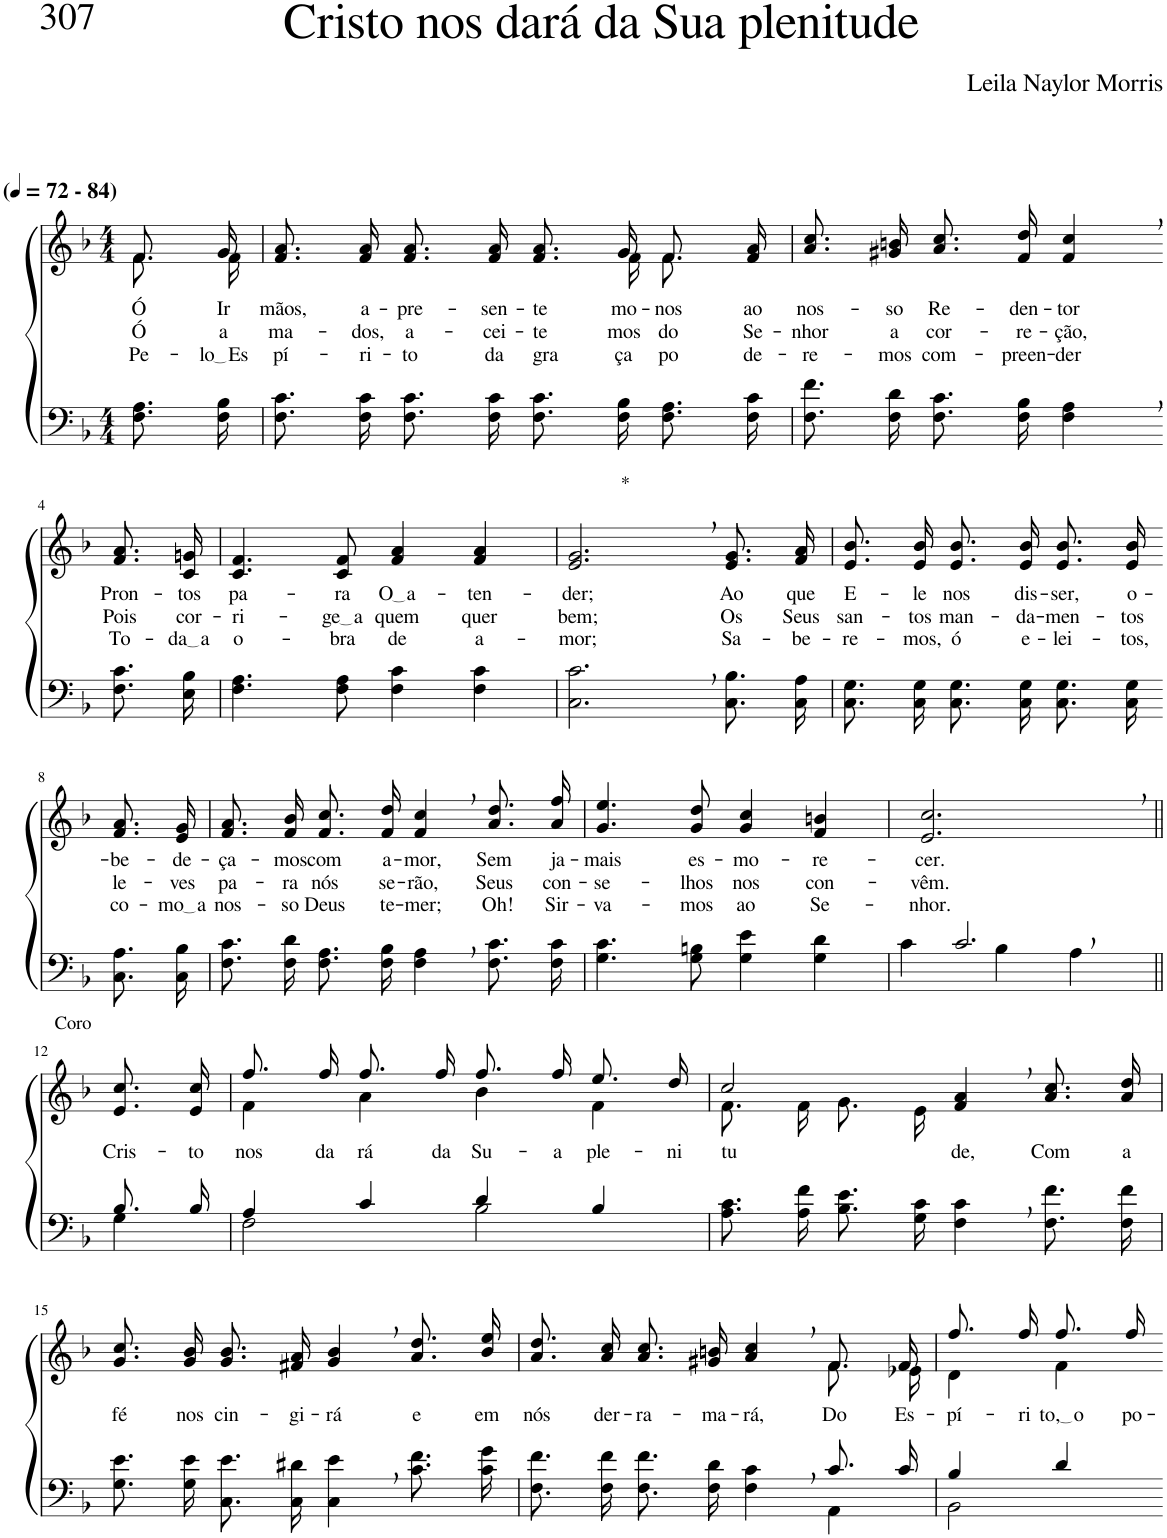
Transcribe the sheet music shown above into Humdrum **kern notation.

**kern	**kern	**text	**text	**text
*part2	*part1	*part1	*part1	*part1
*staff2	*staff1	*staff1	*staff1	*staff1
*I"Parte III e IV	*I"Parte I e II	*	*	*
*clefF4	*clefG2	*	*	*
*Trd1c2	*Trd1c2	*	*	*
*k[b-]	*k[b-]	*	*	*
*M4/4	*M4/4	*	*	*
*MM72	*MM72	*	*	*
=1	=1	=1	=1	=1
*	*^	*	*	*
!	!LO:TX:a:B:t=(	!	!	!	!
!	!LO:TX:a:B:t=- 84)	!	!	!	!
!	!	!	!LO:LY:b	!LO:LY:b	!LO:LY:b
8.F\ 8.A\L	8.f/L	8.f\L	Ó	Ó	Pe-
!	!	!	!LO:LY:b	!LO:LY:b	!LO:LY:b
16F\ 16B-\Jk	16g/Jk	16f\Jk	Ir-	a-	lo Es
=2	=2	=2	=2	=2	=2
!	!	!	!LO:LY:b	!LO:LY:b	!LO:LY:b
8.F\ 8.c\L	8.f/ 8.a/L	8.ryy	-mãos,	-ma-	-pí-
!	!	!	!LO:LY:b	!LO:LY:b	!LO:LY:b
*	*v	*v	*	*	*
16F\ 16c\Jk	16f/ 16a/Jk	a-	-dos,	-ri-
!	!	!LO:LY:b	!LO:LY:b	!LO:LY:b
8.F\ 8.c\L	8.f/ 8.a/L	-pre-	a-	-to
!	!	!LO:LY:b	!LO:LY:b	!LO:LY:b
16F\ 16c\Jk	16f/ 16a/Jk	-sen-	-cei-	da
!	!	!LO:LY:b	!LO:LY:b	!LO:LY:b
8.F\ 8.c\L	8.f/ 8.a/L	-te-	-te-	gra-
*	*^	*	*	*
!	!	!	!LO:LY:b	!LO:LY:b	!LO:LY:b
16F\ 16B-\Jk	16g/Jk	16f\KL	-mo-	-mos	-ça
!	!	!	!LO:LY:b	!LO:LY:b	!LO:LY:b
8.F\ 8.A\L	8.f/L	8.f\J	-nos	do	po-
!	!	!	!LO:LY:b	!LO:LY:b	!LO:LY:b
16F\ 16c\Jk	16f/ 16a/Jk	16ryy	ao	Se-	-de-
=3	=3	=3	=3	=3	=3
!	!	!	!LO:LY:b	!LO:LY:b	!LO:LY:b
*	*v	*v	*	*	*
8.F\ 8.f\L	8.a/ 8.cc/L	nos-	-nhor	-re-
!	!	!LO:LY:b	!LO:LY:b	!LO:LY:b
16F\ 16d\Jk	16g#X/ 16bn/Jk	-so	a	-mos
!	!	!LO:LY:b	!LO:LY:b	!LO:LY:b
8.F\ 8.c\L	8.a\ 8.cc\L	Re-	cor-	com-
!	!	!LO:LY:b	!LO:LY:b	!LO:LY:b
16F\ 16B-\Jk	16f\ 16dd\Jk	-den-	-re-	-preen-
!	!	!LO:LY:b	!LO:LY:b	!LO:LY:b
4F\, 4A\,	4f/, 4cc/,	-tor	-ção,	-der
!!LO:LB:g=z
=4-	=4-	=4-	=4-	=4-
!	!	!LO:LY:b	!LO:LY:b	!LO:LY:b
8.F\ 8.c\L	8.f/ 8.a/L	Pron-	Pois	To-
!	!	!LO:LY:b	!LO:LY:b	!LO:LY:b
16E\ 16B-\Jk	16c/ 16gn/Jk	-tos	cor-	da a
=5	=5	=5	=5	=5
!	!	!LO:LY:b	!LO:LY:b	!LO:LY:b
4.F\ 4.A\	4.c/ 4.f/	pa-	-ri-	o-
!	!	!LO:LY:b	!LO:LY:b	!LO:LY:b
8F\ 8A\	8c/ 8f/	-ra	ge a	-bra
!	!	!LO:LY:b	!LO:LY:b	!LO:LY:b
4F\ 4c\	4f/ 4a/	O a	quem	de
!	!	!LO:LY:b	!LO:LY:b	!LO:LY:b
4F\ 4c\	4f/ 4a/	-ten-	quer	a-
=6	=6	=6	=6	=6
!	!LO:TX:a:t=*	!	!	!
!	!	!LO:LY:b	!LO:LY:b	!LO:LY:b
2.C\, 2.c\,	2.e/, 2.g/,	-der;	bem;	-mor;
!	!	!LO:LY:b	!LO:LY:b	!LO:LY:b
8.C\ 8.B-\L	8.e/ 8.g/L	Ao	Os	Sa-
!	!	!LO:LY:b	!LO:LY:b	!LO:LY:b
16C\ 16A\Jk	16f/ 16a/Jk	que	Seus	-be-
=7	=7	=7	=7	=7
!	!	!LO:LY:b	!LO:LY:b	!LO:LY:b
8.C\ 8.G\L	8.e/ 8.b-/L	E-	san-	-re-
!	!	!LO:LY:b	!LO:LY:b	!LO:LY:b
16C\ 16G\Jk	16e/ 16b-/Jk	-le	-tos	-mos,
!	!	!LO:LY:b	!LO:LY:b	!LO:LY:b
8.C\ 8.G\L	8.e/ 8.b-/L	nos	man-	ó
!	!	!LO:LY:b	!LO:LY:b	!LO:LY:b
16C\ 16G\Jk	16e/ 16b-/Jk	dis-	-da-	e-
!	!	!LO:LY:b	!LO:LY:b	!LO:LY:b
8.C\ 8.G\L	8.e/ 8.b-/L	-ser,	-men-	-lei-
!	!	!LO:LY:b	!LO:LY:b	!LO:LY:b
16C\ 16G\Jk	16e/ 16b-/Jk	o-	-tos	-tos,
!!LO:LB:g=z
=8-	=8-	=8-	=8-	=8-
!	!	!LO:LY:b	!LO:LY:b	!LO:LY:b
8.C\ 8.A\L	8.f/ 8.a/L	-be-	le-	co-
!	!	!LO:LY:b	!LO:LY:b	!LO:LY:b
16C\ 16B-\Jk	16e/ 16g/Jk	-de-	-ves	mo a
=9	=9	=9	=9	=9
!	!	!LO:LY:b	!LO:LY:b	!LO:LY:b
8.F\ 8.c\L	8.f/ 8.a/L	-ça-	pa-	nos-
!	!	!LO:LY:b	!LO:LY:b	!LO:LY:b
16F\ 16d\Jk	16f/ 16b-/Jk	-mos	-ra	-so
!	!	!LO:LY:b	!LO:LY:b	!LO:LY:b
8.F\ 8.A\L	8.f/ 8.cc/L	com	nós	Deus
!	!	!LO:LY:b	!LO:LY:b	!LO:LY:b
16F\ 16B-\Jk	16f/ 16dd/Jk	a-	se-	te-
!	!	!LO:LY:b	!LO:LY:b	!LO:LY:b
4F\, 4A\,	4f/, 4cc/,	-mor,	-rão,	-mer;
!	!	!LO:LY:b	!LO:LY:b	!LO:LY:b
8.F\ 8.c\L	8.a\ 8.dd\L	Sem	Seus	Oh!
!	!	!LO:LY:b	!LO:LY:b	!LO:LY:b
16F\ 16c\Jk	16a\ 16ff\Jk	ja-	con-	Sir-
=10	=10	=10	=10	=10
!	!	!LO:LY:b	!LO:LY:b	!LO:LY:b
4.G\ 4.c\	4.g/ 4.ee/	-mais	-se-	-va-
!	!	!LO:LY:b	!LO:LY:b	!LO:LY:b
8G\ 8Bn\	8g/ 8dd/	es-	-lhos	-mos
!	!	!LO:LY:b	!LO:LY:b	!LO:LY:b
4G\ 4e\	4g/ 4cc/	-mo-	nos	ao
!	!	!LO:LY:b	!LO:LY:b	!LO:LY:b
4G\ 4d\	4f/ 4bn/	-re-	con-	Se-
=11	=11	=11	=11	=11
*^	*	*	*	*
!	!	!	!LO:LY:b	!LO:LY:b	!LO:LY:b
2.c,/	4c\	2.e/, 2.cc/,	-cer.	-vêm.	-nhor.
.	4B-\	.	.	.	.
.	4A\	.	.	.	.
!!LO:LB:g=z
=12||	=12||	=12||	=12||	=12||	=12||
!	!	!LO:TX:a:t=Coro	!	!	!
!	!	!	!LO:LY:b	!	!
8.B-/L	4G\	8.e/ 8.cc/L	Cris-	.	.
!	!	!	!LO:LY:b	!	!
16B-/Jk	.	16e/ 16cc/Jk	-to	.	.
=13	=13	=13	=13	=13	=13
*	*	*^	*	*	*
!	!	!	!	!LO:LY:b	!	!
4A/	2F\	8.ff/L	4f\	nos	.	.
!	!	!	!	!LO:LY:b	!	!
.	.	16ff/Jk	.	da-	.	.
!	!	!	!	!LO:LY:b	!	!
4c/	.	8.ff/L	4a\	-rá	.	.
!	!	!	!	!LO:LY:b	!	!
.	.	16ff/Jk	.	da	.	.
!	!	!	!	!LO:LY:b	!	!
4d/	2B-\	8.ff/L	4b-\	Su-	.	.
!	!	!	!	!LO:LY:b	!	!
.	.	16ff/Jk	.	-a	.	.
!	!	!	!	!LO:LY:b	!	!
4B-/	.	8.ee/L	4f\	ple-	.	.
!	!	!	!	!LO:LY:b	!	!
.	.	16dd/Jk	.	-ni-	.	.
*v	*v	*	*	*	*	*
=14	=14	=14	=14	=14	=14
!	!	!	!LO:LY:b	!	!
8.A\ 8.c\L	2cc/	8.f\L	-tu-	.	.
16A\ 16f\Jk	.	16f\Jk	.	.	.
8.B-\ 8.e\L	.	8.g\L	.	.	.
16G\ 16c\Jk	.	16e\Jk	.	.	.
!	!	!	!LO:LY:b	!	!
4F\, 4c\,	4f/, 4a/,	2ryy	-de,	.	.
!	!	!	!LO:LY:b	!	!
8.F\ 8.f\L	8.a\ 8.cc\L	.	Com	.	.
!	!	!	!LO:LY:b	!	!
16F\ 16f\Jk	16a\ 16dd\Jk	.	a	.	.
*	*v	*v	*	*	*
!!LO:LB:g=z
=15	=15	=15	=15	=15
!	!	!LO:LY:b	!	!
8.G\ 8.e\L	8.g/ 8.cc/L	fé	.	.
!	!	!LO:LY:b	!	!
16G\ 16e\Jk	16g/ 16b-/Jk	nos	.	.
!	!	!LO:LY:b	!	!
8.C\ 8.e\L	8.g/ 8.b-/L	cin-	.	.
!	!	!LO:LY:b	!	!
16C\ 16d#X\Jk	16f#X/ 16a/Jk	-gi-	.	.
!	!	!LO:LY:b	!	!
4C\, 4e\,	4g/, 4b-/,	-rá	.	.
!	!	!LO:LY:b	!	!
8.c\ 8.f\L	8.a\ 8.dd\L	e	.	.
!	!	!LO:LY:b	!	!
16c\ 16g\Jk	16b-\ 16ee\Jk	em	.	.
=16	=16	=16	=16	=16
*^	*	*	*	*
!	!	!	!LO:LY:b	!	!
*	*	*^	*	*	*
2.ryy	8.F\ 8.f\L	8.a\ 8.dd\L	2.ryy	nós	.	.
!	!	!	!	!LO:LY:b	!	!
.	16F\ 16f\Jk	16a\ 16cc\Jk	.	der-	.	.
!	!	!	!	!LO:LY:b	!	!
.	8.F\ 8.f\L	8.a/ 8.cc/L	.	-ra-	.	.
!	!	!	!	!LO:LY:b	!	!
.	16F\ 16d\Jk	16g#X/ 16bn/Jk	.	-ma-	.	.
!	!	!	!	!LO:LY:b	!	!
.	4F\ 4c\	4a/, 4cc/,	.	-rá,	.	.
!	!	!	!	!LO:LY:b	!	!
8.c/L	4AA\	8.f/L	8.f\L	Do	.	.
!	!	!	!	!LO:LY:b	!	!
16c/Jk	.	16f/Jk	16e-X\Jk	Es-	.	.
=17	=17	=17	=17	=17	=17	=17
!	!	!	!	!LO:LY:b	!	!
4B-/	2BB-\	8.ff/L	4d\	-pí-	.	.
!	!	!	!	!LO:LY:b	!	!
.	.	16ff/Jk	.	-ri-	.	.
!	!	!	!	!LO:LY:b	!	!
4d/	.	8.ff/L	4f\	to, o	.	.
!	!	!	!	!LO:LY:b	!	!
.	.	16ff/Jk	.	po-	.	.
*v	*v	*	*	*	*	*
*	*v	*v	*	*	*
=-	=-	=-	=-	=-
*-	*-	*-	*-	*-
